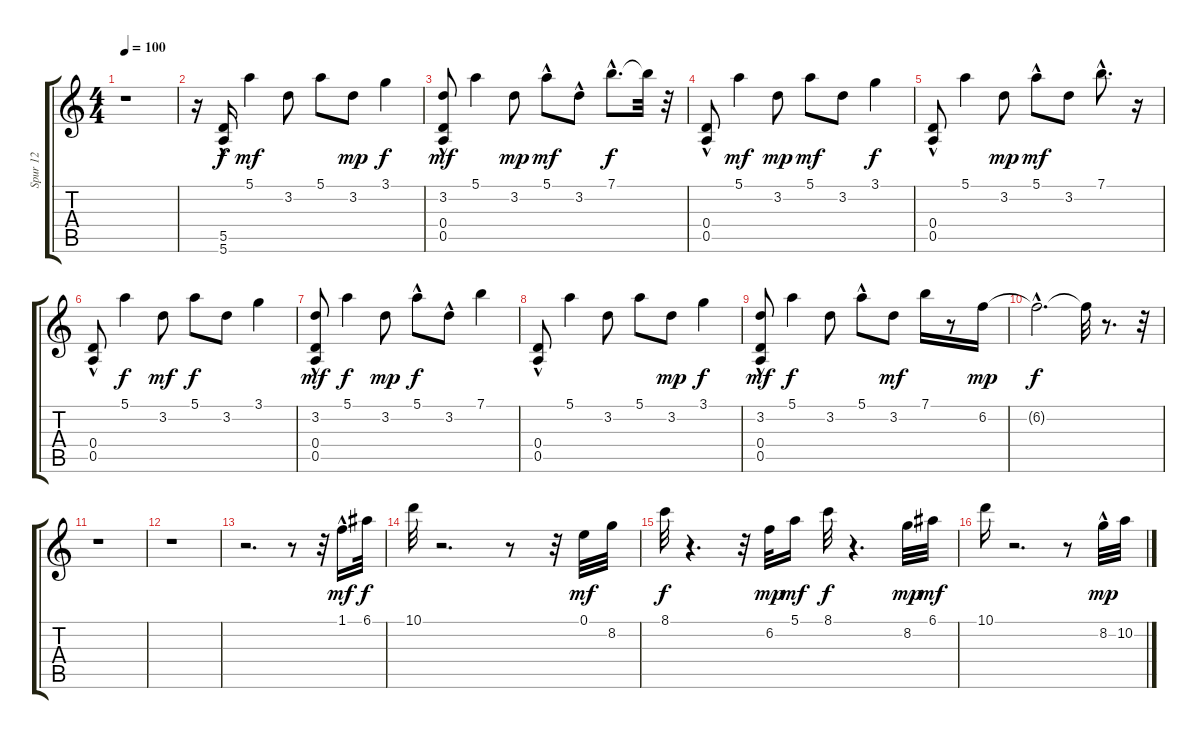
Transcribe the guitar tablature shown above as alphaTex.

\track ("Spur 12" "Spur 12") {instrument overdrivenguitar}
\staff {score tabs}
\tuning (E4 B3 G3 D3 A2 E2) {hide}
\ts (4 4)
\tempo 100
\clef g2
\ks c
r.1{dy f instrument overdrivenguitar} |
r.16 (5.5{hac} 5.6{hac}).16{volume 16 balance 8} 5.1.4{dy mf} 3.2.8 5.1.8 3.2.8{dy mp} 3.1.4{dy f} |
(3.2{hac} 0.4{hac} 0.5{hac}).8{dy mf} 5.1.4 3.2.8{dy mp} 5.1{hac}.8{dy mf} 3.2{hac}.8 7.1{hac}.8{d dy f} 7.1{t}.32 r.32 |
(0.4{hac} 0.5{hac}).8 5.1.4{dy mf} 3.2.8{dy mp} 5.1.8{dy mf} 3.2.8 3.1.4{dy f} |
(0.4{hac} 0.5{hac}).8 5.1.4 3.2.8{dy mp} 5.1{hac}.8{dy mf} 3.2.8 7.1{hac}.8{d} r.16 |
(0.4{hac} 0.5{hac}).8 5.1.4{dy f} 3.2.8{dy mf} 5.1.8{dy f} 3.2.8 3.1.4 |
(3.2{hac} 0.4{hac} 0.5{hac}).8{dy mf} 5.1.4{dy f} 3.2.8{dy mp} 5.1{hac}.8{dy f} 3.2{hac}.8 7.1.4 |
(0.4{hac} 0.5{hac}).8 5.1.4 3.2.8 5.1.8 3.2.8{dy mp} 3.1.4{dy f} |
(3.2{hac} 0.4{hac} 0.5{hac}).8{dy mf} 5.1.4{dy f} 3.2.8 5.1{hac}.8 3.2.8{dy mf} 7.1.16 r.8 6.2.16{dy mp} |
6.2{hac t}.2{d dy f} 6.2{t}.32 r.8{d} r.32 |
r.1 |
r.1 |
r.2{d} r.8 r.32 1.1{hac}.16{dy mf} 6.1.32{dy f} |
10.1.32 r.2{d} r.8 r.32 0.1.32{dy mf} 8.2.32 |
8.1.32{dy f} r.4{d} r.32 6.2.32{dy mp} 5.1.16{dy mf} 8.1.32{dy f} r.4{d} 8.2.32{dy mp} 6.1.32{dy mf} |
10.1.16 r.2{d} r.8 8.2{hac}.32{dy mp} 10.2.32
